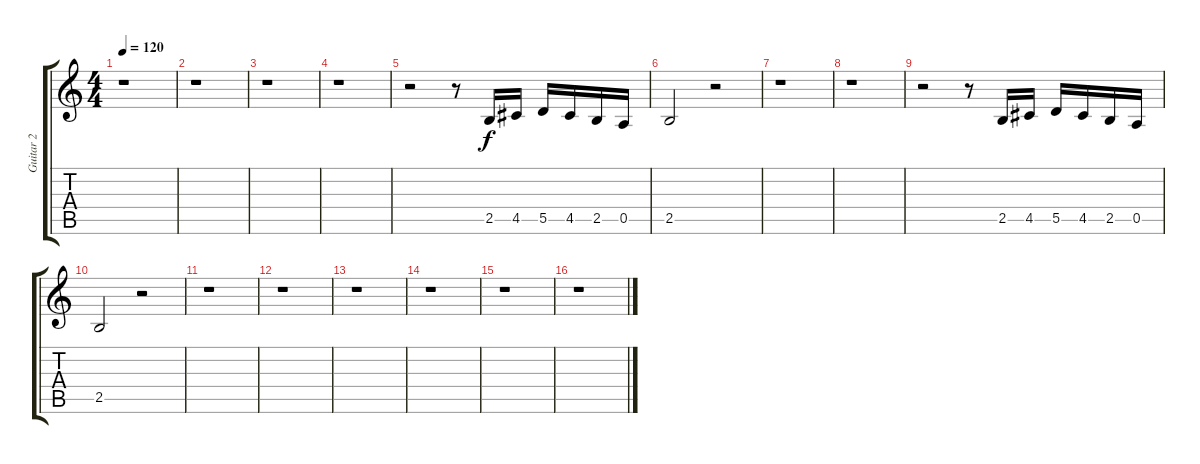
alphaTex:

\track ("Guitar 2" "Guitar 2") {instrument distortionguitar}
\staff {score tabs}
\tuning (E4 B3 G3 D3 A2 E2) {hide}
\ts (4 4)
\tempo 120
\clef g2
\ks c
r.1{dy f instrument distortionguitar} |
r.1 |
r.1 |
r.1 |
r.2 r.8 2.5.16 4.5.16 5.5.16 4.5.16 2.5.16 0.5.16 |
2.5.2 r.2 |
r.1 |
r.1 |
r.2 r.8 2.5.16 4.5.16 5.5.16 4.5.16 2.5.16 0.5.16 |
2.5.2 r.2 |
r.1 |
r.1 |
r.1 |
r.1 |
r.1 |
r.1
